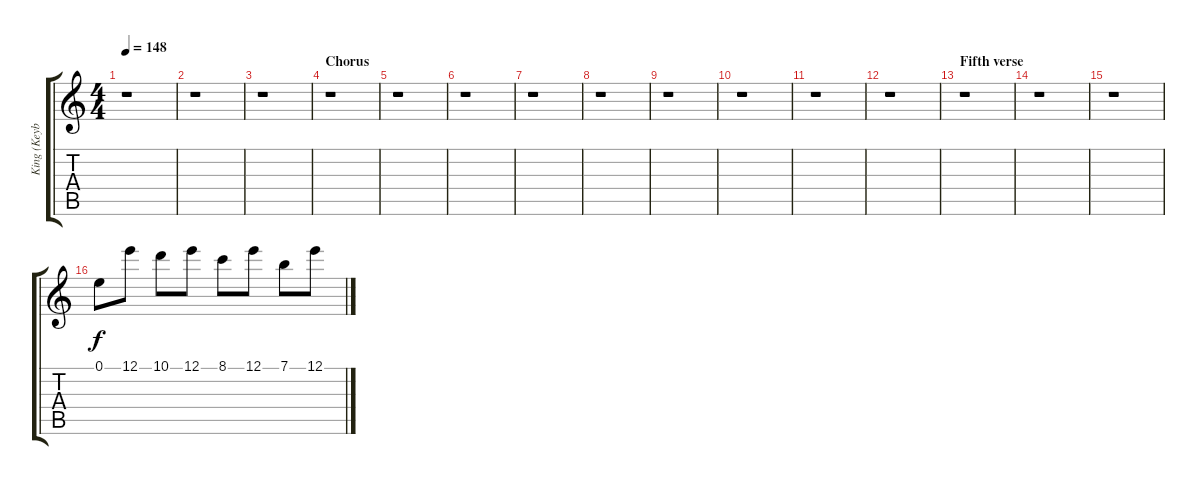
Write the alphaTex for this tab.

\track ("King (KeybHigh)" "King (Keyb") {instrument churchorgan}
\staff {score tabs}
\tuning (E5 B4 G4 D4 A3 E3) {hide}
\ts (4 4)
\tempo 148
\clef g2
\ks c
r.1{dy f} |
r.1 |
r.1 |
\section ("" "Chorus")
r.1 |
r.1 |
r.1 |
r.1 |
r.1 |
r.1 |
r.1 |
r.1 |
r.1 |
\section ("" "Fifth verse")
r.1 |
r.1 |
r.1 |
0.1.8 12.1.8 10.1.8 12.1.8 8.1.8 12.1.8 7.1.8 12.1.8
